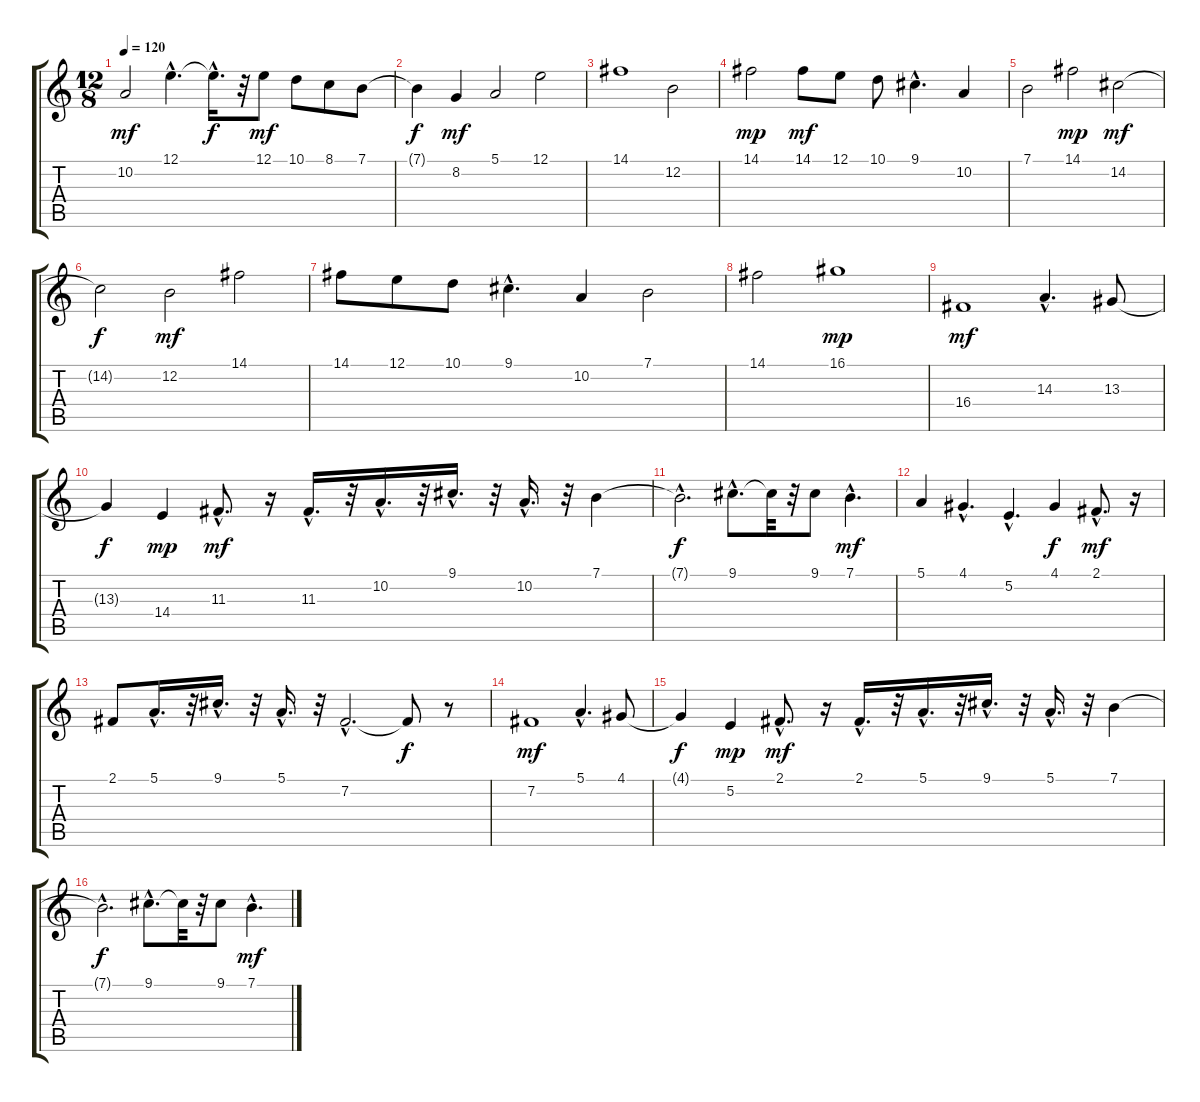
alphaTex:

\track "" {instrument trumpet}
\staff {score tabs}
\tuning (E4 B3 G3 D3 A2 E2) {hide}
\ts (12 8)
\tempo 120
\clef g2
\ks c
10.2.2{dy mf} 12.1{hac}.4{d} 12.1{hac t}.16{d dy f} r.32 12.1.8{dy mf} 10.1.8 8.1.8 7.1.8 |
7.1{t}.4{dy f} 8.2.4{dy mf} 5.1.2 12.1.2 |
14.1.1 12.2.2 |
14.1.2{dy mp} 14.1.8{dy mf} 12.1.8 10.1.8 9.1{hac}.4{d} 10.2.4 |
7.1.2 14.1.2{dy mp} 14.2.2{dy mf} |
14.2{t}.2{dy f} 12.2.2{dy mf} 14.1.2 |
14.1.8 12.1.8 10.1.8 9.1{hac}.4{d} 10.2.4 7.1.2 |
14.1.2 16.1.1{dy mp} |
16.4.1{dy mf} 14.3{hac}.4{d} 13.3.8 |
13.3{t}.4{dy f} 14.4.4{dy mp} 11.3{hac}.8{d dy mf} r.16 11.3{hac}.16{d} r.32 10.2{hac}.16{d} r.32 9.1{hac}.16{d} r.32 10.2{hac}.16{d} r.32 7.1.4 |
7.1{hac t}.2{d dy f} 9.1{hac}.8{d} 9.1{t}.32 r.32 9.1.8 7.1{hac}.4{d dy mf} |
5.1.4 4.1{hac}.4{d} 5.2{hac}.4{d} 4.1.4{dy f} 2.1{hac}.8{d dy mf} r.16 |
2.1.8 5.1{hac}.16{d} r.32 9.1{hac}.16{d} r.32 5.1{hac}.16{d} r.32 7.2{hac}.2{d} 7.2{t}.8{dy f} r.8 |
7.2.1{dy mf} 5.1{hac}.4{d} 4.1.8 |
4.1{t}.4{dy f} 5.2.4{dy mp} 2.1{hac}.8{d dy mf} r.16 2.1{hac}.16{d} r.32 5.1{hac}.16{d} r.32 9.1{hac}.16{d} r.32 5.1{hac}.16{d} r.32 7.1.4 |
7.1{hac t}.2{d dy f} 9.1{hac}.8{d} 9.1{t}.32 r.32 9.1.8 7.1{hac}.4{d dy mf}
